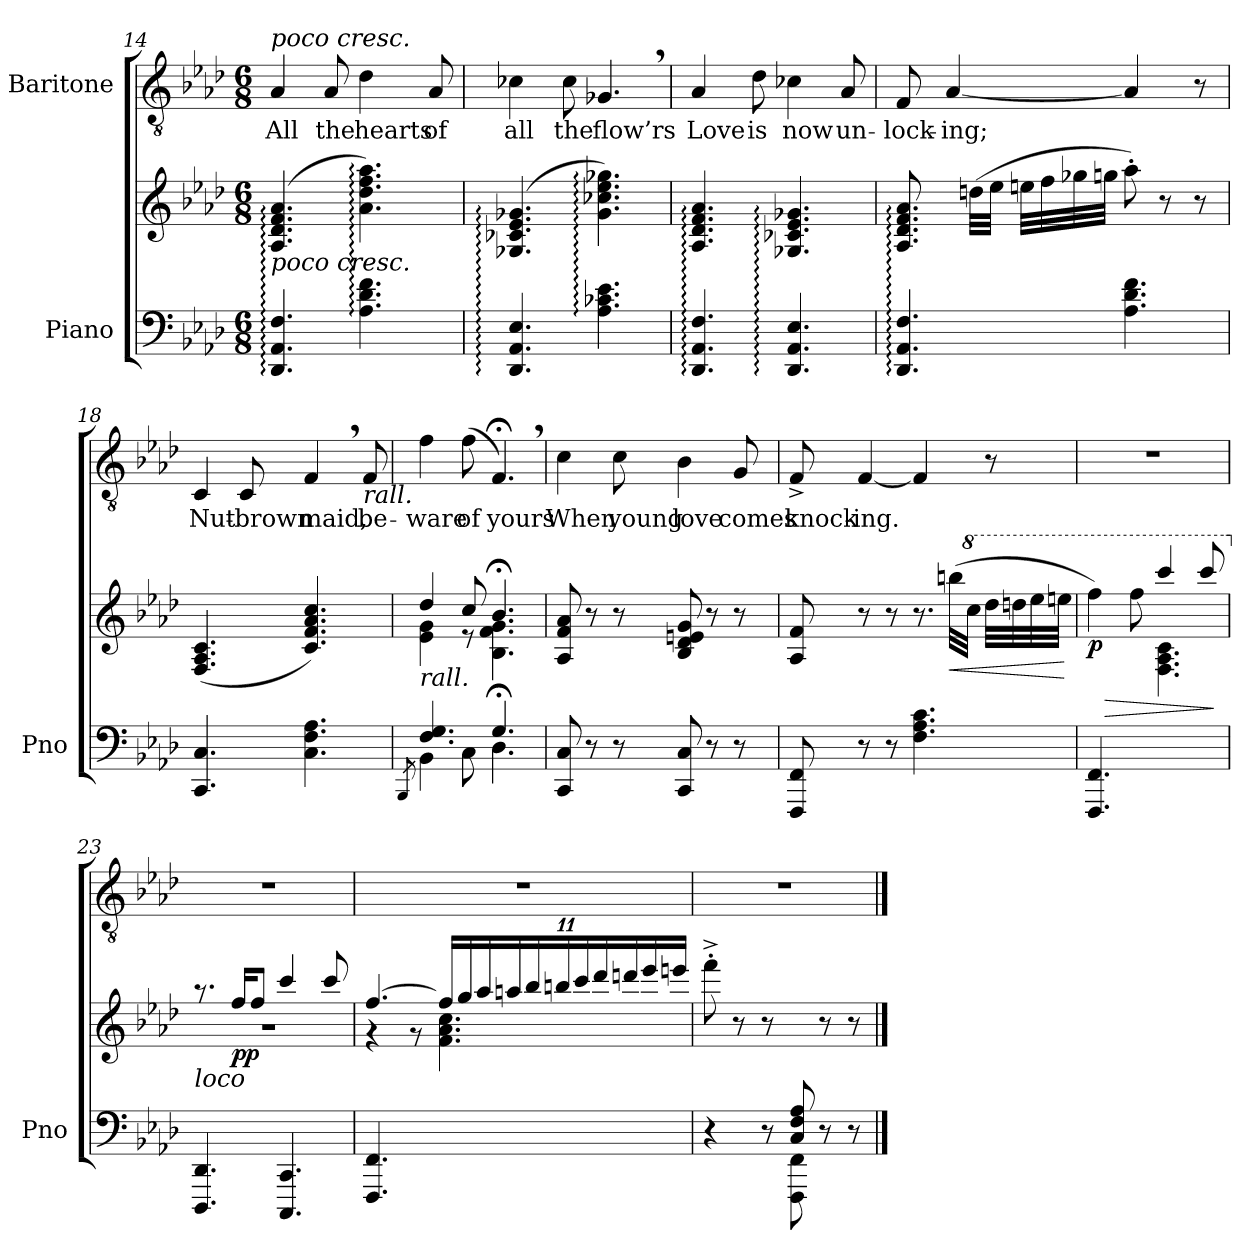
**kern	**kern	**dynam	**kern	**text	**dynam
*part2	*part2	*part2	*part1	*part1	*part1
*staff3	*staff2	*staff2/3	*staff1	*staff1	*staff1
*I"Piano	*	*	*I"Baritone	*	*
*I'Pno	*	*	*	*	*
*clefF4	*clefG2	*	*clefGv2	*	*
*k[b-e-a-d-]	*k[b-e-a-d-]	*	*k[b-e-a-d-]	*	*
*M6/8	*M6/8	*	*M6/8	*	*
=14	=14	=14	=14	=14	=14
!	!	!	!LO:TX:a:i:t=poco cresc.	!	!
!	!LO:TX:b:i:t=poco cresc.	!	!	!	!
!	!	!	!	!LO:LY:b	!
4.DD-/:: 4.AA-/:: 4.F/::	(4.A-/:: 4.d-/:: 4.f/:: 4.a-/::	.	4A-/	All	.
!	!	!	!	!LO:LY:b	!
.	.	.	8A-/	the	.
!	!	!	!	!LO:LY:b	!
4.A-\:: 4.d-\:: 4.f\::	4.a-\:: 4.dd-\:: 4.ff\:: 4.aa-\::)	.	4d-\	hearts	.
!	!	!	!	!LO:LY:b	!
.	.	.	8A-/	of	.
!!LO:LB:g=z
=15	=15	=15	=15	=15	=15
!	!	!	!	!LO:LY:b	!
4.DD-/:: 4.AA-/:: 4.E-/::	(4.G-X/:: 4.c-X/:: 4.e-/:: 4.g-X/::	.	4c-X\	all	.
!	!	!	!	!LO:LY:b	!
.	.	.	8c-\	the	.
!	!	!	!	!LO:LY:b	!
4.A-\:: 4.c-X\:: 4.e-\::	4.g-\:: 4.cc-X\:: 4.ee-\:: 4.gg-X\::)	.	4.G-X,/	flow’rs	.
=16	=16	=16	=16	=16	=16
!	!	!	!	!LO:LY:b	!
4.DD-/:: 4.AA-/:: 4.F/::	4.A-/:: 4.d-/:: 4.f/:: 4.a-/::	.	4A-/	Love	.
!	!	!	!	!LO:LY:b	!
.	.	.	8d-\	is	.
!	!	!	!	!LO:LY:b	!
4.DD-/:: 4.AA-/:: 4.E-/::	4.G-X/:: 4.c-X/:: 4.e-/:: 4.g-X/::	.	4c-X\	now	.
!	!	!	!	!LO:LY:b	!
.	.	.	8A-/	un-	.
=17	=17	=17	=17	=17	=17
!	!	!	!	!LO:LY:b	!
4.DD-/:: 4.AA-/:: 4.F/::	8.A-/:: 8.d-/:: 8.f/:: 8.a-/::	.	8F/	-lock-	.
!	!	!	!	!LO:LY:b	!
.	.	.	[4A-/	-ing;	.
.	(32ddn\LLL	.	.	.	.
.	32ee-\JJJ	.	.	.	.
.	32een\LLL	.	.	.	.
.	32ff\	.	.	.	.
.	32gg-X\	.	.	.	.
.	32ggn\JJJ	.	.	.	.
4.A-\ 4.d-\ 4.f\	8aa-'\)	.	4A-/]	.	.
.	8r	.	.	.	.
.	8r	.	8r	.	.
!!LO:PB:g=z
=18	=18	=18	=18	=18	=18
!	!	!	!	!LO:LY:b	!
4.CC/ 4.C/	(>4.F/ 4.A-/ 4.c/	.	4C/	Nut-	.
!	!	!	!	!LO:LY:b	!
.	.	.	8C/	-brown	.
!	!	!	!	!LO:LY:b	!
4.C\ 4.F\ 4.A-\	4.c/ 4.f/ 4.a-/ 4.cc/)	.	4F,/	maid,	.
!	!	!	!LO:TX:b:i:t=rall.	!	!
!	!	!	!	!LO:LY:b	!
.	.	.	8F/	be-	.
=19	=19	=19	=19	=19	=19
8qBBB-/	.	.	.	.	.
*^	*^	*	*	*	*
!	!	!LO:TX:b:i:t=rall.	!	!	!	!	!
!	!	!	!	!	!	!LO:LY:b	!
4.F/ 4.G/	4BB-\	4dd-/	4e-\ 4g\	.	4f\	-ware	.
!	!	!	!	!	!	!LO:LY:b	!
.	8C\	8cc/	8r	.	(8f\	of	.
!	!	!	!	!	!	!LO:LY:b	!
4.G;</	4.D-\	4.b-;</	4.B-\ 4.f\ 4.g\	.	4.F;<,/)	yours	.
=20	=20	=20	=20	=20	=20	=20	=20
!	!	!	!	!LO:DY:b	!	!LO:LY:b	!
!	!	!	!	!LO:DY:n=1:b	!	!	!LO:DY:a
!	!	!	!	!	!	!	!LO:DY:n=1:a
*v	*v	*	*	*	*	*	*
*	*v	*v	*	*	*	*
8CC/ 8C/	8A-/ 8f/ 8a-/	pp other-dynamics	4c\	When	pp other-dynamics
8r	8r	.	.	.	.
!	!	!	!	!LO:LY:b	!
8r	8r	.	8c\	young	.
!	!	!	!	!LO:LY:b	!
8CC/ 8C/	8B-/ 8d-/ 8en/ 8g/	.	4B-\	love	.
8r	8r	.	.	.	.
!	!	!	!	!LO:LY:b	!
8r	8r	.	8G/	comes	.
!!LO:LB:g=z
=21	=21	=21	=21	=21	=21
!	!	!	!	!LO:LY:b	!
8FFF/ 8FF/	8A-/ 8f/	.	8F^>/	knock-	.
!	!	!	!	!LO:LY:b	!
8r	8r	.	[4F/	-ing.	.
8r	8r	.	.	.	.
4.F\ 4.A-\ 4.c\	8.r	.	4F/]	.	.
!	!	!LO:HP:b	!	!	!
.	(32bbn\LLL	<	.	.	.
*	*8va	*	*	*	*
.	32ccc\JJJ	.	.	.	.
.	32ddd-\LLL	.	8r	.	.
.	32dddn\	.	.	.	.
.	32eee-\	.	.	.	.
.	32eeen\JJJ	.	.	.	.
.	.	[	.	.	.
=22	=22	=22	=22	=22	=22
!	!	!LO:HP:b	!	!	!
*	*^	*	*	*	*
!	!	!	!LO:DY:n=1:b	!	!	!
(<4.FFF/ 4.FF/	4fff\)	4.ryy	> p	2.r	.	.
.	8fff\	.	.	.	.	.
4.ryy	4cccc/	4.f\ 4.a-\ 4.cc\)	.	.	.	.
.	8cccc/	.	.	.	.	.
*	*v	*v	*	*	*	*
.	.	]	.	.	.
=23	=23	=23	=23	=23	=23
*	*X8va	*	*	*	*
*	*^	*	*	*	*
!	!LO:TX:b:i:t=loco	!	!	!	!	!
4.DDD-/ 4.DD-/	8.r	2.r	.	2.r	.	.
!	!	!	!LO:DY:b	!	!	!
.	16ff/KL	.	pp	.	.	.
.	8ff/J	.	.	.	.	.
4.CCC/ 4.CC/	4ccc/	.	.	.	.	.
.	8ccc/	.	.	.	.	.
!!LO:LB:g=z
=24	=24	=24	=24	=24	=24	=24
*	*	*^	*	*	*	*
(<4.FFF/ 4.FF/	[4.ff/	4r	4.ryy	.	2.r	.	.
.	.	8r	.	.	.	.	.
*	*Xbrackettup	*	*	*	*	*	*
4.ryy	(>88%3ff/LLL]	4ryy	4.f\ 4.a-\ 4.cc\)	.	.	.	.
.	88%3gg/	.	.	.	.	.	.
.	88%3aa-/	.	.	.	.	.	.
.	88%3aan/	.	.	.	.	.	.
.	88%3bb-/	.	.	.	.	.	.
.	88%3bbn/	.	.	.	.	.	.
.	88%3ccc/	.	.	.	.	.	.
.	88%3ddd-/	.	.	.	.	.	.
.	.	8ryy	.	.	.	.	.
.	88%3dddn/	.	.	.	.	.	.
.	88%3eee-/	.	.	.	.	.	.
.	88%3eeen/JJJ	.	.	.	.	.	.
*	*v	*v	*v	*	*	*	*
=25	=25	=25	=25	=25	=25
*^	*	*	*	*	*
4.ryy	4r	8fff'^\)	.	2.r	.	.
.	.	8r	.	.	.	.
.	8r	8r	.	.	.	.
8C/ 8F/ 8A-/	8FFF\ 8FF\	8ryy	.	.	.	.
4ryy	8r	8r	.	.	.	.
.	8r	8r	.	.	.	.
*v	*v	*	*	*	*	*
==	==	==	==	==	==
*-	*-	*-	*-	*-	*-
